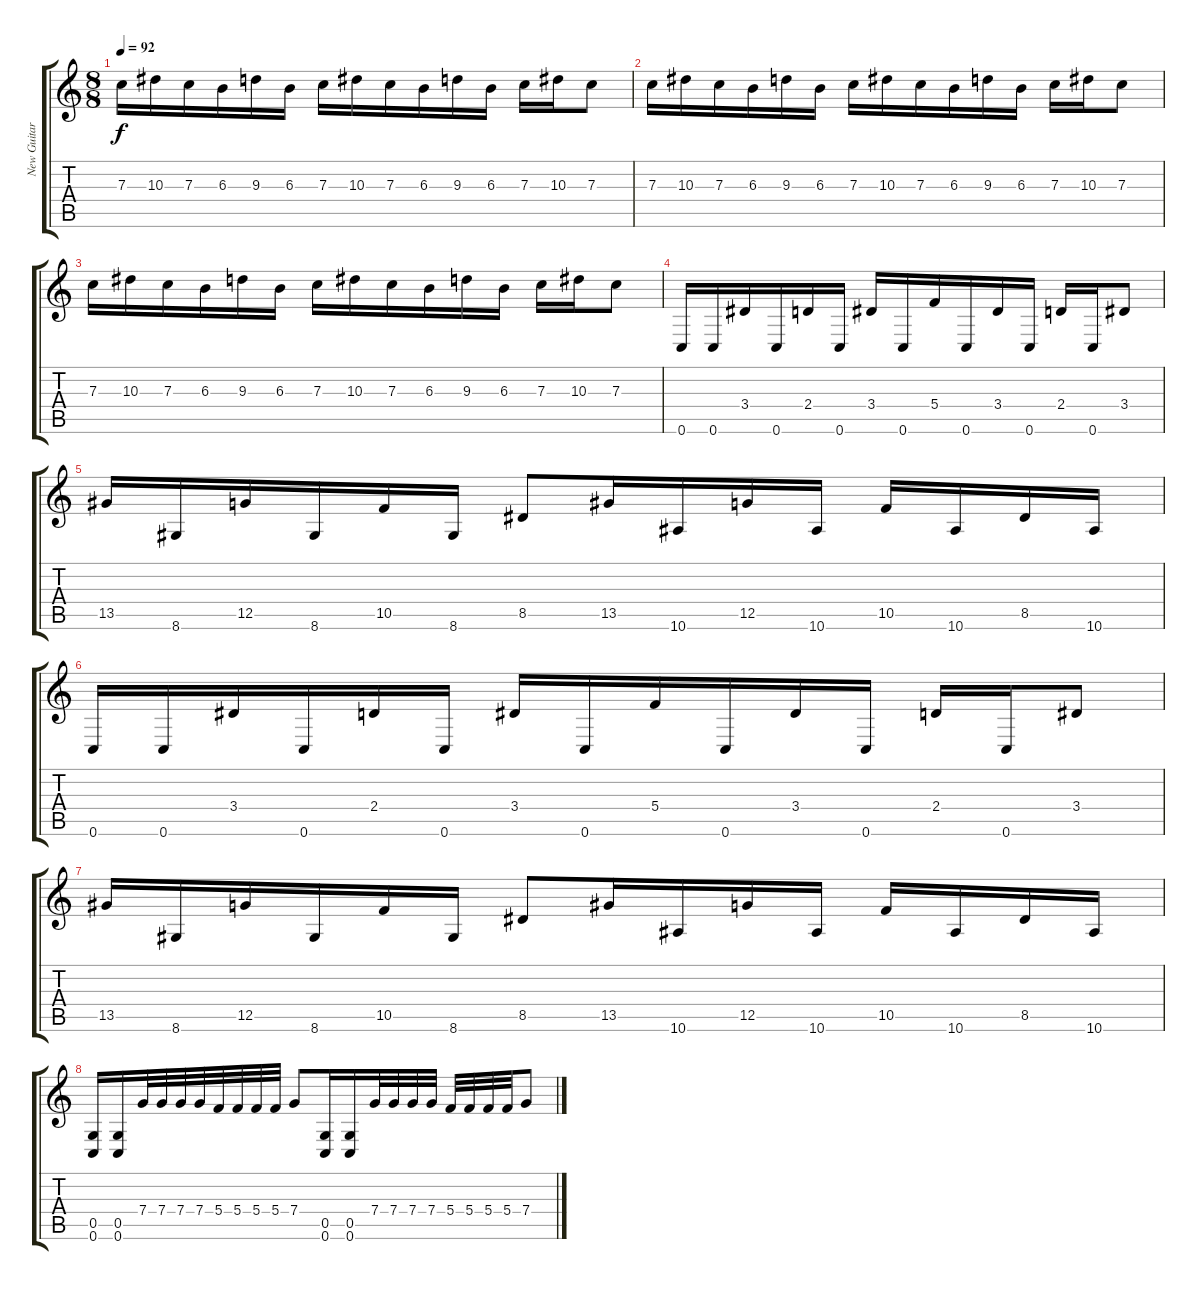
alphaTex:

\track ("New Guitar" "New Guitar") {instrument overdrivenguitar}
\staff {score tabs}
\tuning (D4 A3 F3 C3 G2 C2) {hide}
\ts (8 8)
\tempo 92
\clef g2
\ks c
7.3.16{dy f} 10.3.16 7.3.16 6.3.16 9.3.16 6.3.16 7.3.16 10.3.16 7.3.16 6.3.16 9.3.16 6.3.16 7.3.16 10.3.16 7.3.8 |
7.3.16 10.3.16 7.3.16 6.3.16 9.3.16 6.3.16 7.3.16 10.3.16 7.3.16 6.3.16 9.3.16 6.3.16 7.3.16 10.3.16 7.3.8 |
7.3.16 10.3.16 7.3.16 6.3.16 9.3.16 6.3.16 7.3.16 10.3.16 7.3.16 6.3.16 9.3.16 6.3.16 7.3.16 10.3.16 7.3.8 |
0.6.16 0.6.16 3.4.16 0.6.16 2.4.16 0.6.16 3.4.16 0.6.16 5.4.16 0.6.16 3.4.16 0.6.16 2.4.16 0.6.16 3.4.8 |
13.5.16 8.6.16 12.5.16 8.6.16 10.5.16 8.6.16 8.5.8 13.5.16 10.6.16 12.5.16 10.6.16 10.5.16 10.6.16 8.5.16 10.6.16 |
0.6.16 0.6.16 3.4.16 0.6.16 2.4.16 0.6.16 3.4.16 0.6.16 5.4.16 0.6.16 3.4.16 0.6.16 2.4.16 0.6.16 3.4.8 |
13.5.16 8.6.16 12.5.16 8.6.16 10.5.16 8.6.16 8.5.8 13.5.16 10.6.16 12.5.16 10.6.16 10.5.16 10.6.16 8.5.16 10.6.16 |
(0.5 0.6).16 (0.5 0.6).16 7.4.32 7.4.32 7.4.32 7.4.32 5.4.32 5.4.32 5.4.32 5.4.32 7.4.8 (0.5 0.6).16 (0.5 0.6).16 7.4.32 7.4.32 7.4.32 7.4.32 5.4.32 5.4.32 5.4.32 5.4.32 7.4.8
